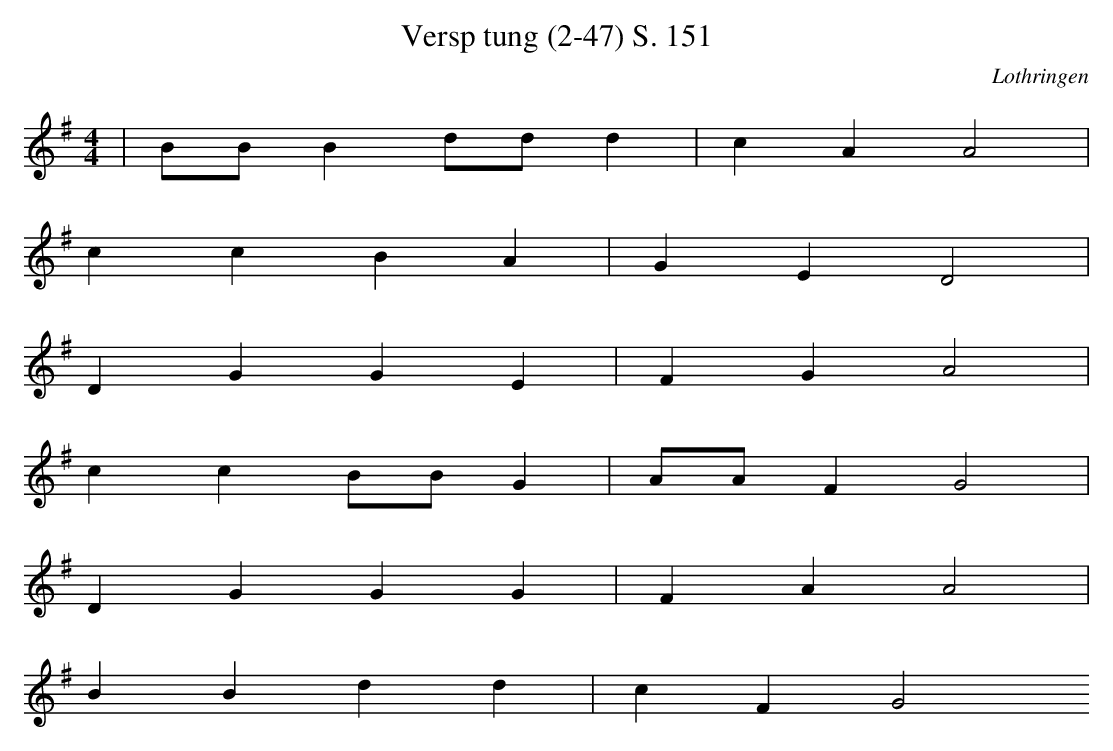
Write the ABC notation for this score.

X:1
T: Versptung (2-47) S. 151
O: Lothringen
M: 4/4
L: 1/8
K: G
 | BBB2ddd2 | c2A2A4 |
c2c2B2A2 | G2E2D4 |
D2G2G2E2 | F2G2A4 |
c2c2BBG2 | AAF2G4 |
D2G2G2G2 | F2A2A4 |
B2B2d2d2 | c2F2G4
